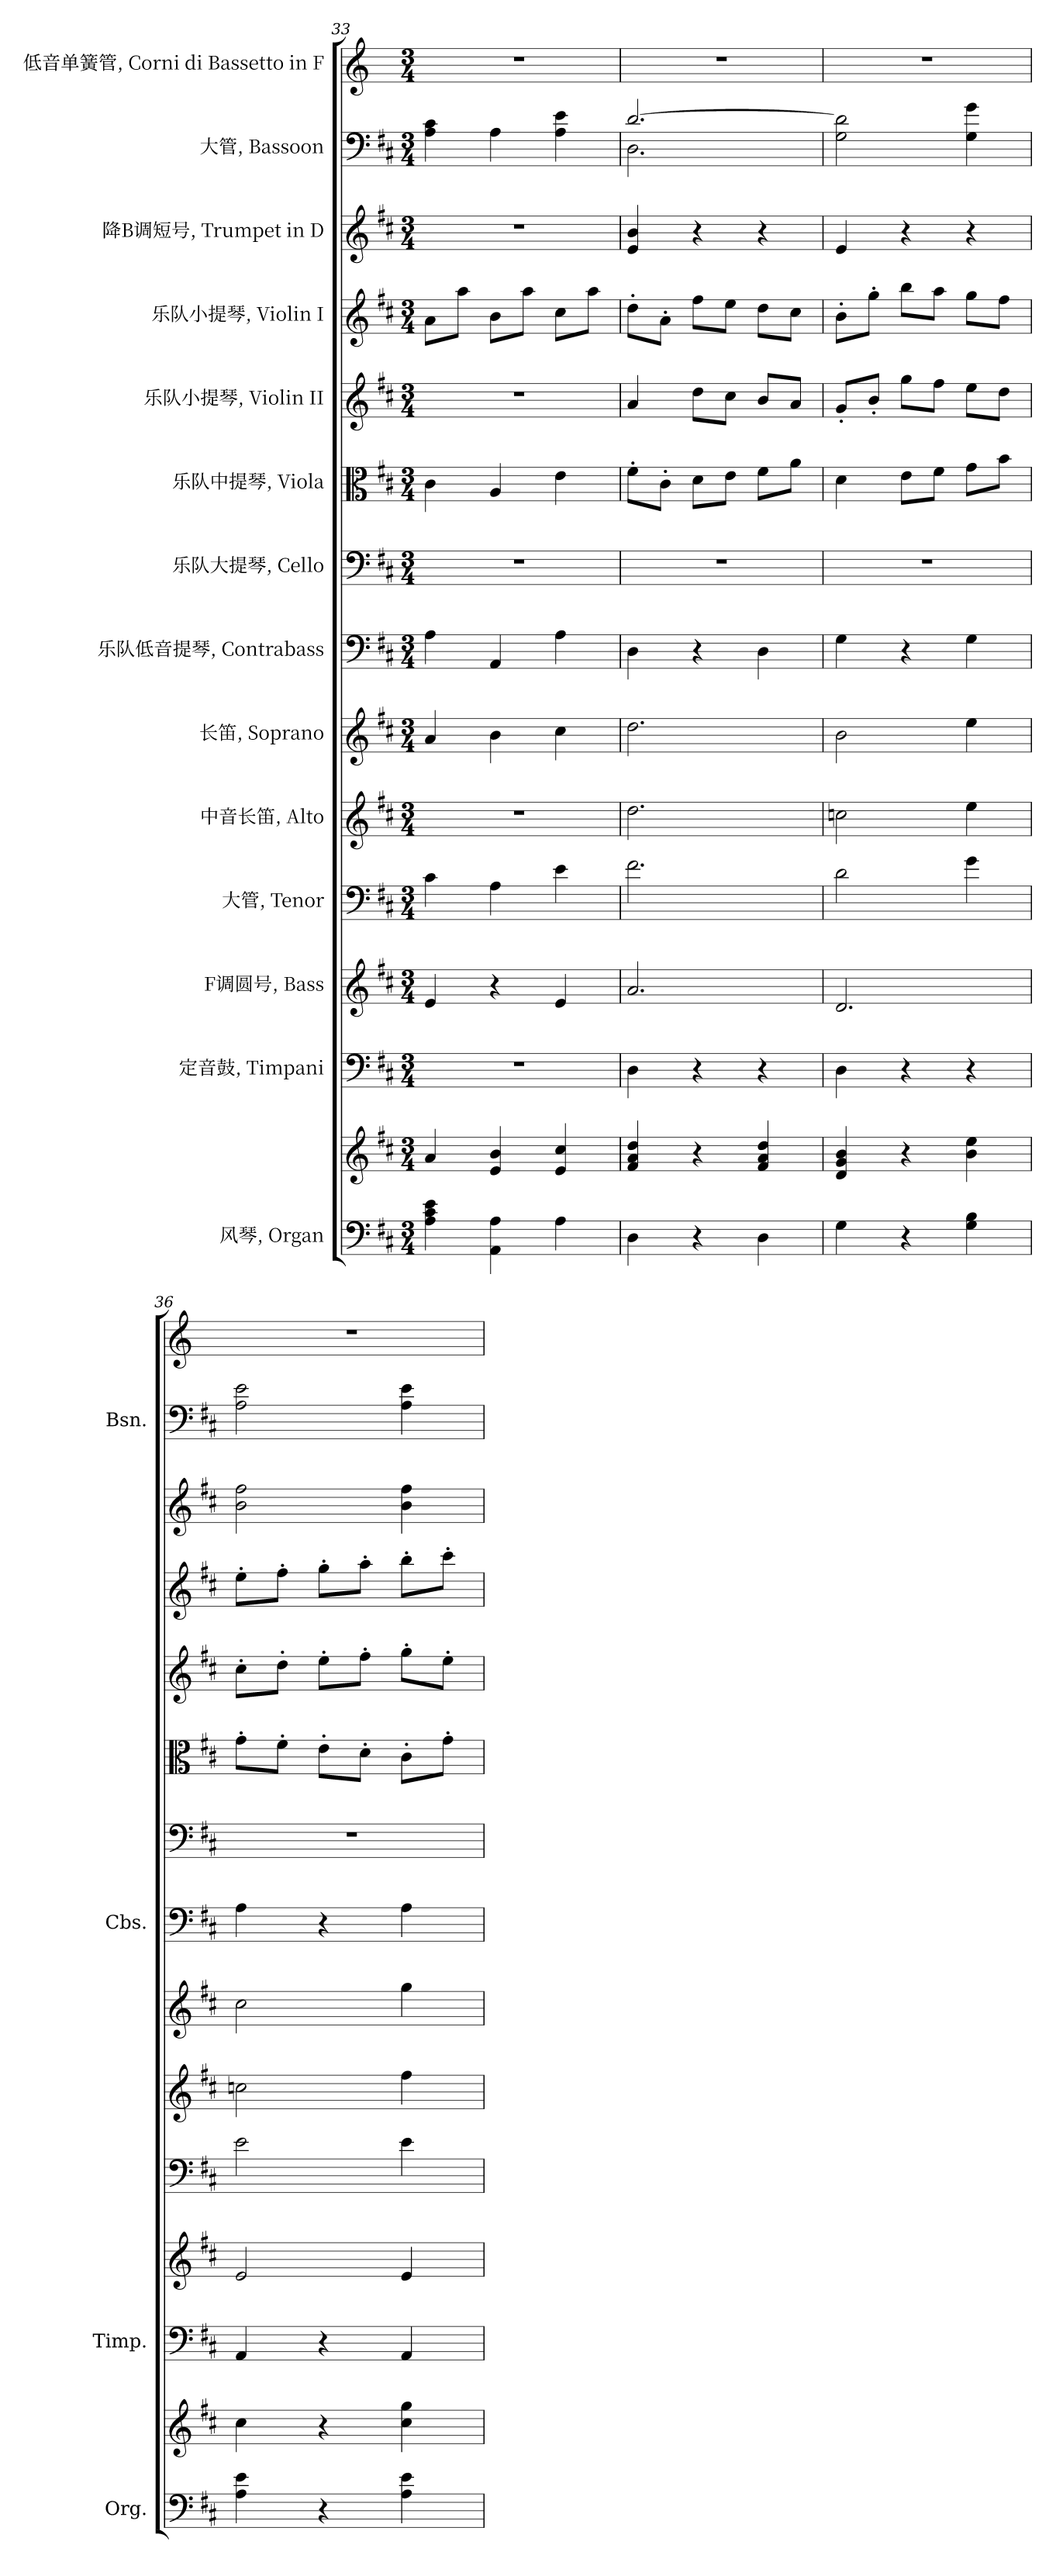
**kern	**kern	**kern	**kern	**kern	**kern	**kern	**kern	**kern	**kern	**kern	**kern	**kern	**kern	**kern
*part14	*part14	*part13	*part12	*part11	*part10	*part9	*part8	*part7	*part6	*part5	*part4	*part3	*part2	*part1
*staff15	*staff14	*staff13	*staff12	*staff11	*staff10	*staff9	*staff8	*staff7	*staff6	*staff5	*staff4	*staff3	*staff2	*staff1
*I"风琴, Organ	*	*I"定音鼓, Timpani	*I"F调圆号, Bass	*I"大管, Tenor	*I"中音长笛, Alto	*I"长笛, Soprano	*I"乐队低音提琴, Contrabass	*I"乐队大提琴, Cello	*I"乐队中提琴, Viola	*I"乐队小提琴, Violin II	*I"乐队小提琴, Violin I	*I"降B调短号, Trumpet in D	*I"大管, Bassoon	*I"低音单簧管, Corni di Bassetto in F
*I'Org.	*	*I'Timp.	*	*	*	*	*I'Cbs.	*	*	*	*	*	*I'Bsn.	*
*clefF4	*clefG2	*clefF4	*clefG2	*clefF4	*clefG2	*clefG2	*clefF4	*clefF4	*clefC3	*clefG2	*clefG2	*clefG2	*clefF4	*clefG2
*	*	*	*ITrd4c7	*	*ITrd3c5	*	*ITrd7c12	*	*	*	*	*ITrd1c2	*	*ITrd8c14
*k[f#c#]	*k[f#c#]	*k[f#c#]	*k[f#]	*k[f#c#]	*k[f#c#g#]	*k[f#c#]	*k[f#c#]	*k[f#c#]	*k[f#c#]	*k[f#c#]	*k[f#c#]	*k[]	*k[f#c#]	*k[]
*M3/4	*M3/4	*M3/4	*M3/4	*M3/4	*M3/4	*M3/4	*M3/4	*M3/4	*M3/4	*M3/4	*M3/4	*M3/4	*M3/4	*M3/4
=33	=33	=33	=33	=33	=33	=33	=33	=33	=33	=33	=33	=33	=33	=33
4A\ 4c#\ 4e\	4a/	2.r	4A/	4c#\	2.r	4a/	4AA\	2.r	4c#\	2.r	8a\L	2.r	4A\ 4c#\	2.r
.	.	.	.	.	.	.	.	.	.	.	8aa\J	.	.	.
4AA\ 4A\	4e/ 4b/	.	4r	4A\	.	4b\	4AAA/	.	4A/	.	8b\L	.	4A\	.
.	.	.	.	.	.	.	.	.	.	.	8aa\J	.	.	.
4A\	4e/ 4cc#/	.	4A/	4e\	.	4cc#\	4AA\	.	4e\	.	8cc#\L	.	4A\ 4e\	.
.	.	.	.	.	.	.	.	.	.	.	8aa\J	.	.	.
=34	=34	=34	=34	=34	=34	=34	=34	=34	=34	=34	=34	=34	=34	=34
*	*	*	*	*	*	*	*	*	*	*	*	*	*^	*
4D\	4f#/ 4a/ 4dd/	4D\	2.d/	2.f#\	2.a\	2.dd\	4DD\	2.r	8f#'\L	4a/	8dd'\L	4d/ 4a/	[2.d/	2.D\	2.r
.	.	.	.	.	.	.	.	.	8c#'\J	.	8a'\J	.	.	.	.
4r	4r	4r	.	.	.	.	4r	.	8d\L	8dd\L	8ff#\L	4r	.	.	.
.	.	.	.	.	.	.	.	.	8e\J	8cc#\J	8ee\J	.	.	.	.
4D\	4f#/ 4a/ 4dd/	4r	.	.	.	.	4DD\	.	8f#\L	8b/L	8dd\L	4r	.	.	.
.	.	.	.	.	.	.	.	.	8a\J	8a/J	8cc#\J	.	.	.	.
*	*	*	*	*	*	*	*	*	*	*	*	*	*v	*v	*
=35	=35	=35	=35	=35	=35	=35	=35	=35	=35	=35	=35	=35	=35	=35
4G\	4d/ 4g/ 4b/	4D\	2.G/	2d\	2gn\	2b\	4GG\	2.r	4d\	8g'/L	8b'\L	4d/	2G\ 2d\]	2.r
.	.	.	.	.	.	.	.	.	.	8b'/J	8gg'\J	.	.	.
4r	4r	4r	.	.	.	.	4r	.	8e\L	8gg\L	8bb\L	4r	.	.
.	.	.	.	.	.	.	.	.	8f#\J	8ff#\J	8aa\J	.	.	.
4G\ 4B\	4b\ 4ee\	4r	.	4g\	4b\	4ee\	4GG\	.	8g\L	8ee\L	8gg\L	4r	4G\ 4g\	.
.	.	.	.	.	.	.	.	.	8b\J	8dd\J	8ff#\J	.	.	.
=36	=36	=36	=36	=36	=36	=36	=36	=36	=36	=36	=36	=36	=36	=36
4A\ 4e\	4cc#\	4AA/	2A/	2e\	2gn\	2cc#\	4AA\	2.r	8g'\L	8cc#'\L	8ee'\L	2a\ 2ee\	2A\ 2e\	2.r
.	.	.	.	.	.	.	.	.	8f#'\J	8dd'\J	8ff#'\J	.	.	.
4r	4r	4r	.	.	.	.	4r	.	8e'\L	8ee'\L	8gg'\L	.	.	.
.	.	.	.	.	.	.	.	.	8d'\J	8ff#'\J	8aa'\J	.	.	.
4A\ 4e\	4cc#\ 4gg\	4AA/	4A/	4e\	4cc#\	4gg\	4AA\	.	8c#'\L	8gg'\L	8bb'\L	4a\ 4ee\	4A\ 4e\	.
.	.	.	.	.	.	.	.	.	8g'\J	8ee'\J	8ccc#'\J	.	.	.
=	=	=	=	=	=	=	=	=	=	=	=	=	=	=
*-	*-	*-	*-	*-	*-	*-	*-	*-	*-	*-	*-	*-	*-	*-
